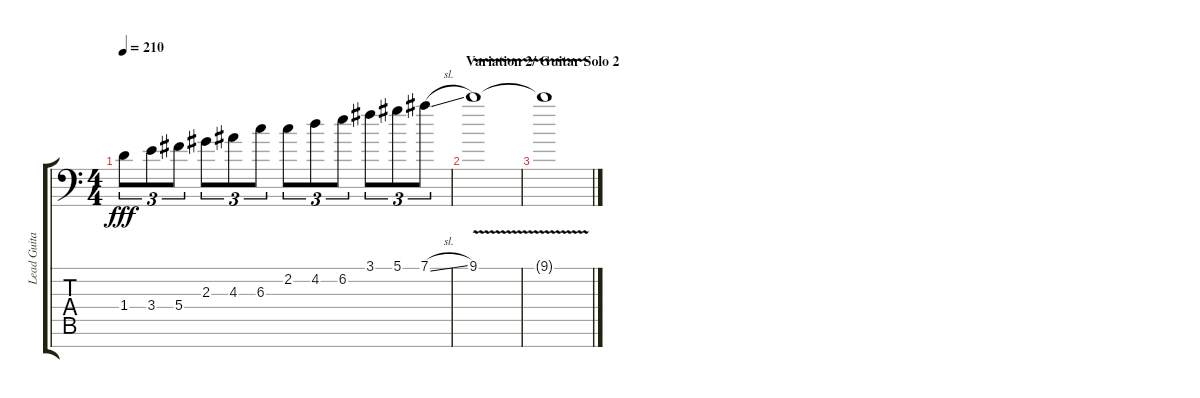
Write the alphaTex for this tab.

\track ("Lead Guitar" "Lead Guita") {instrument distortionguitar}
\staff {score tabs}
\tuning (Eb4 Bb3 Gb3 Db3 Ab2 Eb2 Bb1) {hide}
\ts (4 4)
\tempo 210
\clef f4
\ks c
1.4.8{tu (3 2) dy fff} 3.4.8{tu (3 2)} 5.4.8{tu (3 2)} 2.3.8{tu (3 2)} 4.3.8{tu (3 2)} 6.3.8{tu (3 2)} 2.2.8{tu (3 2)} 4.2.8{tu (3 2)} 6.2.8{tu (3 2)} 3.1.8{tu (3 2)} 5.1.8{tu (3 2)} 7.1{sl}.8{tu (3 2)} |
\section ("" "Variation 2/ Guitar Solo 2")
9.1{v}.1 |
9.1{t}.1
